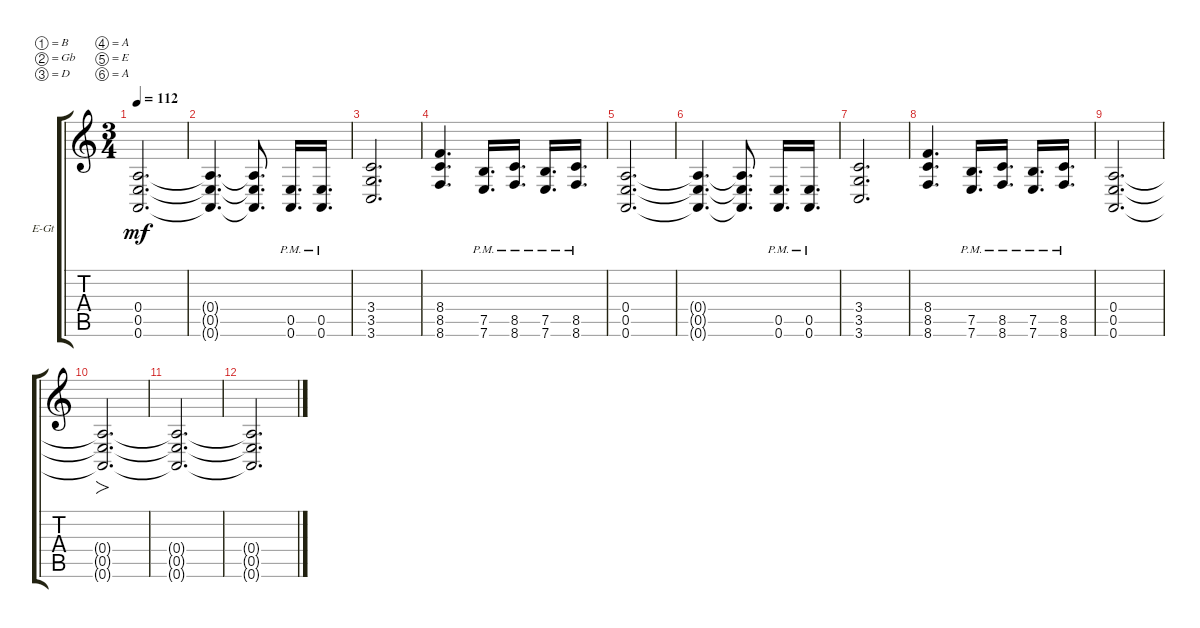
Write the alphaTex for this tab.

\bracketExtendMode groupsimilarinstruments
\firstSystemTrackNameOrientation horizontal
\otherSystemsTrackNameOrientation horizontal
\track ("Left" "E-Gt") {instrument distortionguitar}
\staff {score tabs}
\tuning (B3 Gb3 D3 A2 E2 A1)
\ts (3 4)
\tempo 112
\clef g2
\ks c
(0.6 0.5 0.4).2{d dy mf} |
(0.6{t} 0.5{t} 0.4{t}).4{d} (0.6{t} 0.5{t} 0.4{t}).8{d} (0.5{pm} 0.6{pm}).16{d} (0.6{pm} 0.5{pm}).16{d} |
(3.6 3.5 3.4).2{d} |
(8.6 8.5 8.4).4{d} (7.6{pm} 7.5{pm}).16{d} (8.6{pm} 8.5{pm}).16{d} (7.6{pm} 7.5{pm}).16{d} (8.6{pm} 8.5{pm}).16{d} |
(0.6 0.5 0.4).2{d} |
(0.6{t} 0.5{t} 0.4{t}).4{d} (0.6{t} 0.5{t} 0.4{t}).8{d} (0.5{pm} 0.6{pm}).16{d} (0.6{pm} 0.5{pm}).16{d} |
(3.6 3.5 3.4).2{d} |
(8.6 8.5 8.4).4{d} (7.6{pm} 7.5{pm}).16{d} (8.6{pm} 8.5{pm}).16{d} (7.6{pm} 7.5{pm}).16{d} (8.6{pm} 8.5{pm}).16{d} |
(0.6 0.5 0.4).2{d} |
(0.6{t} 0.5{t} 0.4{t}).2{fo d} |
(0.4{t} 0.5{t} 0.6{t}).2{d} |
(0.6{t} 0.5{t} 0.4{t}).2{d}
